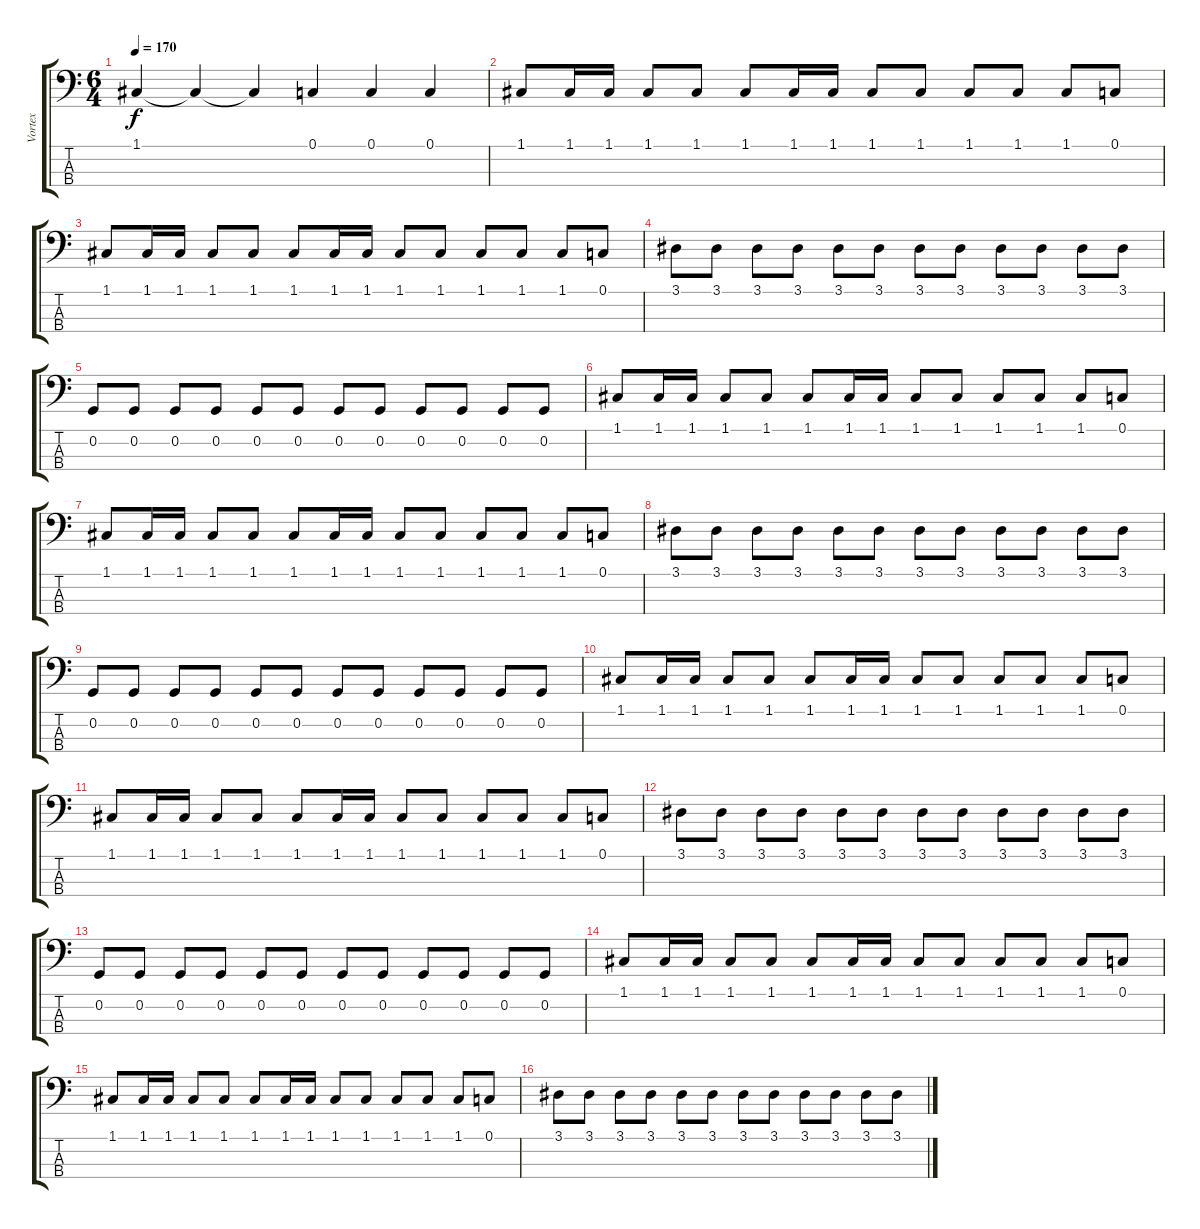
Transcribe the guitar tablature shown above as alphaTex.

\track ("Vortex" "Vortex") {instrument electricbassfinger}
\staff {score tabs}
\tuning (C2 G1 D1 A0) {hide}
\ts (6 4)
\tempo 170
\clef f4
\ks c
1.1.4{dy f} 1.1{t}.4 1.1{t}.4 0.1.4 0.1.4 0.1.4 |
1.1.8 1.1.16 1.1.16 1.1.8 1.1.8 1.1.8 1.1.16 1.1.16 1.1.8 1.1.8 1.1.8 1.1.8 1.1.8 0.1.8 |
1.1.8 1.1.16 1.1.16 1.1.8 1.1.8 1.1.8 1.1.16 1.1.16 1.1.8 1.1.8 1.1.8 1.1.8 1.1.8 0.1.8 |
\section ("" "")
3.1.8 3.1.8 3.1.8 3.1.8 3.1.8 3.1.8 3.1.8 3.1.8 3.1.8 3.1.8 3.1.8 3.1.8 |
0.2.8 0.2.8 0.2.8 0.2.8 0.2.8 0.2.8 0.2.8 0.2.8 0.2.8 0.2.8 0.2.8 0.2.8 |
1.1.8 1.1.16 1.1.16 1.1.8 1.1.8 1.1.8 1.1.16 1.1.16 1.1.8 1.1.8 1.1.8 1.1.8 1.1.8 0.1.8 |
1.1.8 1.1.16 1.1.16 1.1.8 1.1.8 1.1.8 1.1.16 1.1.16 1.1.8 1.1.8 1.1.8 1.1.8 1.1.8 0.1.8 |
3.1.8 3.1.8 3.1.8 3.1.8 3.1.8 3.1.8 3.1.8 3.1.8 3.1.8 3.1.8 3.1.8 3.1.8 |
0.2.8 0.2.8 0.2.8 0.2.8 0.2.8 0.2.8 0.2.8 0.2.8 0.2.8 0.2.8 0.2.8 0.2.8 |
1.1.8 1.1.16 1.1.16 1.1.8 1.1.8 1.1.8 1.1.16 1.1.16 1.1.8 1.1.8 1.1.8 1.1.8 1.1.8 0.1.8 |
1.1.8 1.1.16 1.1.16 1.1.8 1.1.8 1.1.8 1.1.16 1.1.16 1.1.8 1.1.8 1.1.8 1.1.8 1.1.8 0.1.8 |
3.1.8 3.1.8 3.1.8 3.1.8 3.1.8 3.1.8 3.1.8 3.1.8 3.1.8 3.1.8 3.1.8 3.1.8 |
0.2.8 0.2.8 0.2.8 0.2.8 0.2.8 0.2.8 0.2.8 0.2.8 0.2.8 0.2.8 0.2.8 0.2.8 |
1.1.8 1.1.16 1.1.16 1.1.8 1.1.8 1.1.8 1.1.16 1.1.16 1.1.8 1.1.8 1.1.8 1.1.8 1.1.8 0.1.8 |
1.1.8 1.1.16 1.1.16 1.1.8 1.1.8 1.1.8 1.1.16 1.1.16 1.1.8 1.1.8 1.1.8 1.1.8 1.1.8 0.1.8 |
3.1.8 3.1.8 3.1.8 3.1.8 3.1.8 3.1.8 3.1.8 3.1.8 3.1.8 3.1.8 3.1.8 3.1.8
